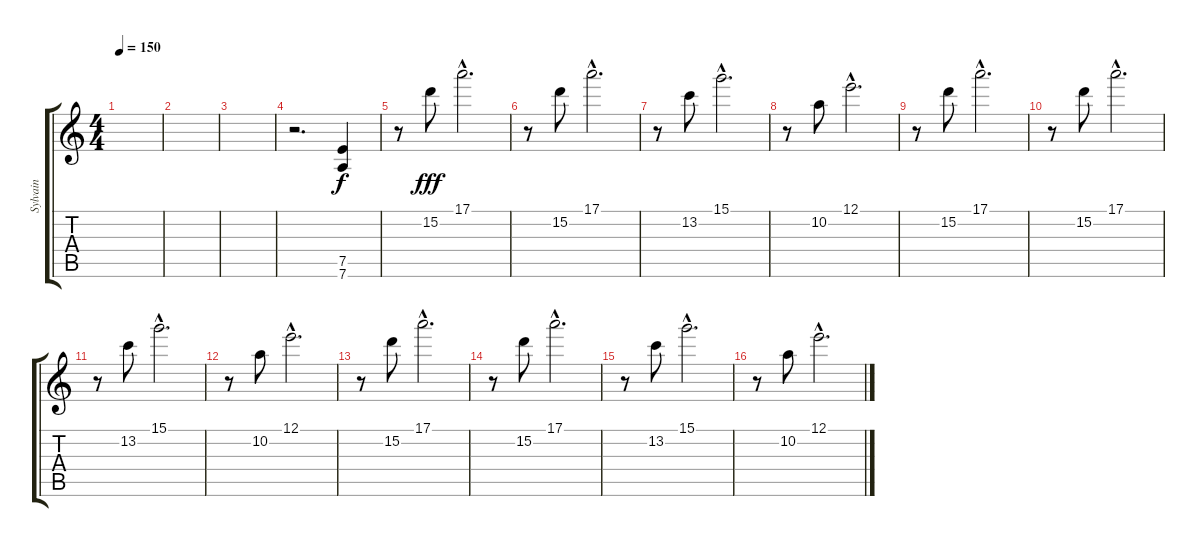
\track ("Sylvain" "Sylvain") {instrument distortionguitar}
\staff {score tabs}
\tuning (E4 B3 G3 D3 A2 D2) {hide}
\ts (4 4)
\tempo 150
\clef g2
\ks c
|
|
|
r.2{d} (7.5 7.6).4 |
r.8 15.2.8{dy fff} 17.1{hac}.2{d} |
r.8 15.2.8 17.1{hac}.2{d} |
r.8 13.2.8 15.1{hac}.2{d} |
r.8 10.2.8 12.1{hac}.2{d} |
r.8 15.2.8 17.1{hac}.2{d} |
r.8 15.2.8 17.1{hac}.2{d} |
r.8 13.2.8 15.1{hac}.2{d} |
r.8 10.2.8 12.1{hac}.2{d} |
r.8 15.2.8 17.1{hac}.2{d} |
r.8 15.2.8 17.1{hac}.2{d} |
r.8 13.2.8 15.1{hac}.2{d} |
r.8 10.2.8 12.1{hac}.2{d}
